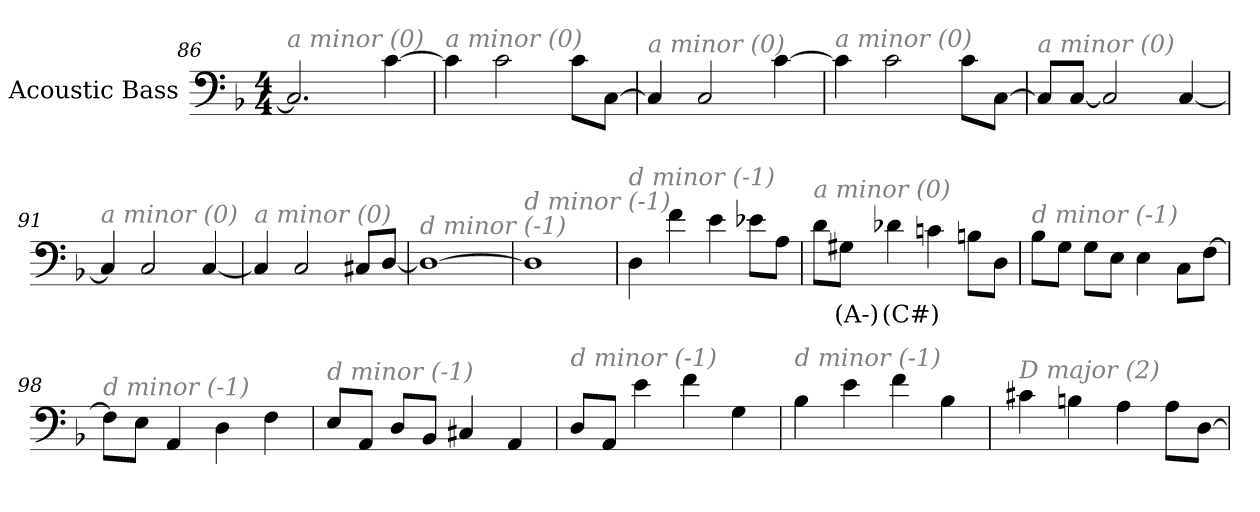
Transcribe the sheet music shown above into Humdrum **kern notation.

**kern	**text
*part1	*part1
*staff1	*staff1
*I"Acoustic Bass	*
*clefF4	*
*ITrd7c12	*
*k[b-]	*
*F:	*
*M4/4	*
=86	=86
!LO:TX:i:color=#808080:t=a minor (0)	!
2.CC]	.
[4C	.
=87	=87
!LO:TX:i:color=#808080:t=a minor (0)	!
4C]	.
2C	.
8CL	.
[8CCJ	.
=88	=88
!LO:TX:i:color=#808080:t=a minor (0)	!
4CC]	.
2CC	.
[4C	.
=89	=89
!LO:TX:i:color=#808080:t=a minor (0)	!
4C]	.
2C	.
8CL	.
[8CCJ	.
=90	=90
!LO:TX:i:color=#808080:t=a minor (0)	!
8CCL]	.
[8CCJ	.
2CC]	.
[4CC	.
=91	=91
!LO:TX:i:color=#808080:t=a minor (0)	!
4CC]	.
2CC	.
[4CC	.
=92	=92
!LO:TX:i:color=#808080:t=a minor (0)	!
4CC]	.
2CC	.
8CC#XL	.
[8DDJ	.
=93	=93
!LO:TX:i:color=#808080:t=d minor (-1)	!
1DD_	.
=94	=94
!LO:TX:i:color=#808080:t=d minor (-1)	!
1DD]	.
=95	=95
!LO:TX:i:color=#808080:t=d minor (-1)	!
4DD	.
4F	.
4E	.
8E-XL	.
8AAJ	.
=96	=96
!LO:TX:i:color=#808080:t=a minor (0)	!
8DL	.
8GG#XiJ	(A-)
4D-Xi	(C#)
4Cn	.
8BBnL	.
8DDJ	.
=97	=97
!LO:TX:i:color=#808080:t=d minor (-1)	!
8BB-L	.
8GGJ	.
8GGL	.
8EEJ	.
4EE	.
8CCL	.
[8FFJ	.
=98	=98
!LO:TX:i:color=#808080:t=d minor (-1)	!
8FFL]	.
8EEJ	.
4AAA	.
4DD	.
4FF	.
=99	=99
!LO:TX:i:color=#808080:t=d minor (-1)	!
8EEL	.
8AAAJ	.
8DDL	.
8BBB-J	.
4CC#X	.
4AAA	.
=100	=100
!LO:TX:i:color=#808080:t=d minor (-1)	!
8DDL	.
8AAAJ	.
4E	.
4F	.
4GG	.
=101	=101
!LO:TX:i:color=#808080:t=d minor (-1)	!
4BB-	.
4E	.
4F	.
4BB-	.
=102	=102
!LO:TX:i:color=#808080:t=D major (2)	!
4C#X	.
4BBn	.
4AA	.
8AAL	.
[8DDJ	.
=	=
*-	*-
